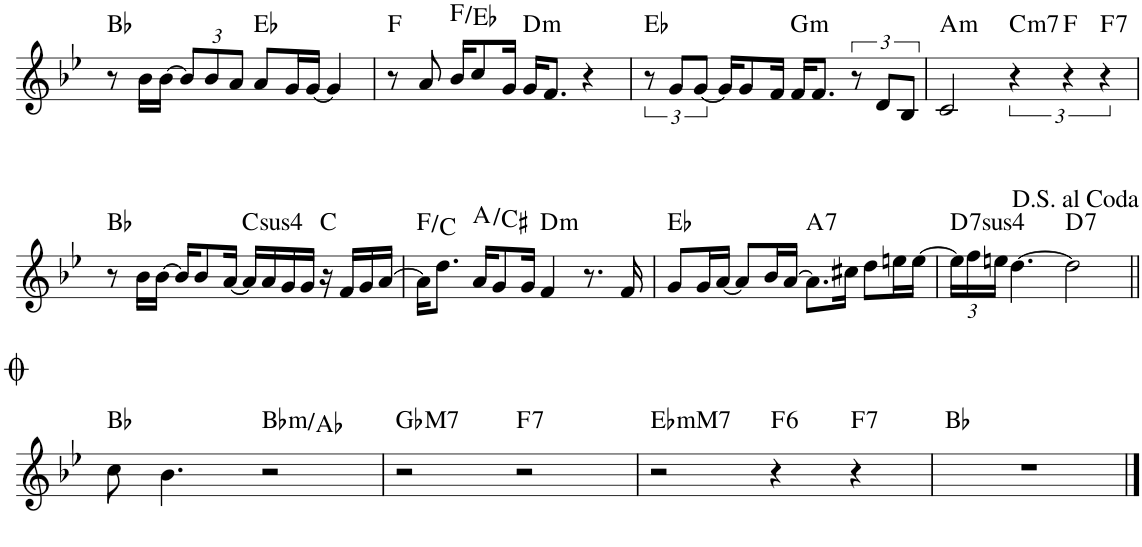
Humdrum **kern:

**kern	**harte
*part1	*part1
*staff1	*
*I"Piano	*
*I'Pno.	*
!!LO:PB:g=z
*clefG2	*
*k[b-e-]	*
*M4/4	*
=30	=30
8r	Bb:maj
16b-\LL	.
[16b-\JJ	.
*Xbrackettup	*
12b-/L]	.
12b-/	.
12a/J	.
8a/L	Eb:maj
16g/L	.
[16g/JJ	.
4g/]	.
=31	=31
8r	F:maj
8a/	.
16b-/KL	F:maj/b7
8cc/	.
16g/Jk	.
!	!LO:H:kt=m
16g/KL	D:min
8.f/J	.
4r	.
=32	=32
*brackettup	*
12r	Eb:maj
12g/L	.
[12g/J	.
16g/KL]	.
8g/	.
16f/Jk	.
!	!LO:H:kt=m
16f/KL	G:min
8.f/J	.
12r	.
12d/L	.
12B-/J	.
=33	=33
!	!LO:H:kt=m
2c/	A:min
!	!LO:H:kt=m7
6r	C:min7
6r	F:maj
!	!LO:H:kt=7
6r	F:7
!!LO:LB:g=z
=34	=34
8r	Bb:maj
16b-\LL	.
[16b-\JJ	.
16b-/KL]	.
8b-/	.
[16a/Jk	.
!	!LO:H:kt=4
16a/LL]	C:sus4
16a/	.
16g/	.
16g/JJ	.
16r	C:maj
16f/LL	.
16g/	.
[16a/JJ	.
=35	=35
16a\KL]	F:maj/5
8.dd\J	.
16a/KL	A:maj/3
8g/	.
16g/Jk	.
!	!LO:H:kt=m
4f/	D:min
8.r	.
16f/	.
=36	=36
8g/L	Eb:maj
16g/L	.
[16a/JJ	.
8a/L]	.
16b-/L	.
[16a/JJ	.
!	!LO:H:kt=7
8.a\L]	A:7
16cc#X\Jk	.
8dd\L	.
16een\L	.
[16ee\JJ	.
=37	=37
*Xbrackettup	*
!	!LO:H:kt=74
24ee\LL]	D:sus4(7)
24ff\	.
24een\JJ	.
[4.dd\	.
!	!LO:H:kt=7
2dd\]	D:7
!!LO:LB:g=z
=38||	=38||
8cc\	Bb:maj
4.b-\	.
!	!LO:H:kt=m
2r	Bb:min/b7
=39	=39
!	!LO:H:kt=M7
2r	Gb:maj7
!	!LO:H:kt=7
2r	F:7
=40	=40
!	!LO:H:kt=mM7
2r	Eb:minmaj7
!	!LO:H:kt=6
4r	F:maj6
!	!LO:H:kt=7
4r	F:7
=41	=41
1r	Bb:maj
==	==
*-	*-
